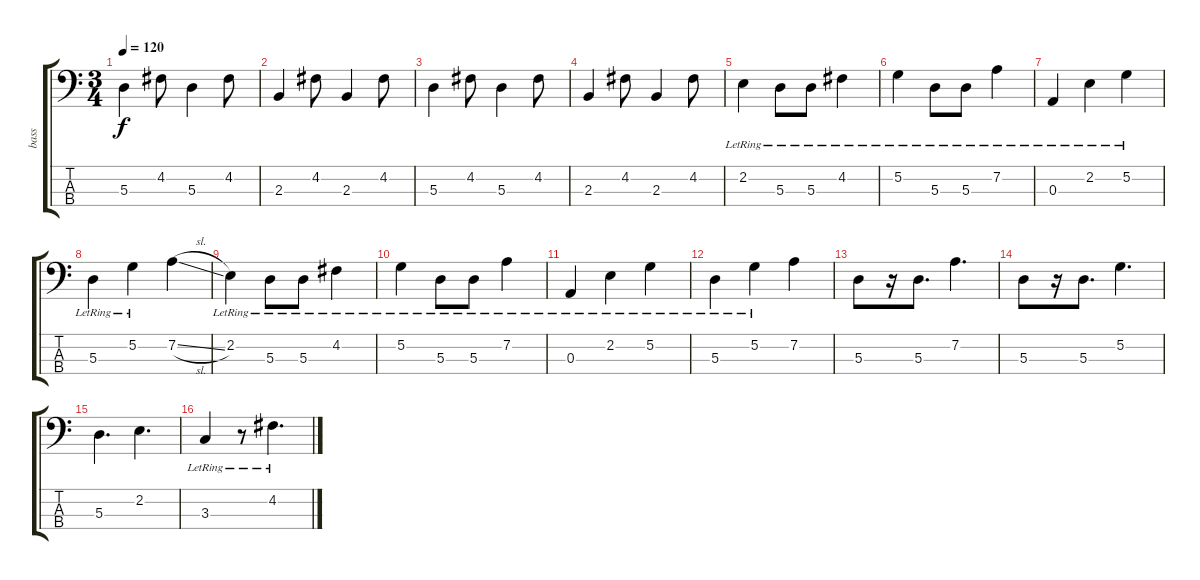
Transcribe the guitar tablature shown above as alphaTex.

\track ("bass" "bass") {instrument electricbassfinger}
\staff {score tabs}
\tuning (G2 D2 A1 E1) {hide}
\ts (3 4)
\tempo 120
\clef f4
\ks c
5.3.4{dy f} 4.2.8 5.3.4 4.2.8 |
2.3.4 4.2.8 2.3.4 4.2.8 |
5.3.4 4.2.8 5.3.4 4.2.8 |
2.3.4 4.2.8 2.3.4 4.2.8 |
2.2{lr}.4 5.3{lr}.8 5.3{lr}.8 4.2{lr}.4 |
5.2{lr}.4 5.3{lr}.8 5.3{lr}.8 7.2{lr}.4 |
0.3{lr}.4 2.2{lr}.4 5.2{lr}.4 |
5.3{lr}.4 5.2{lr}.4 7.2{sl}.4 |
2.2{lr}.4 5.3{lr}.8 5.3{lr}.8 4.2{lr}.4 |
5.2{lr}.4 5.3{lr}.8 5.3{lr}.8 7.2{lr}.4 |
0.3{lr}.4 2.2{lr}.4 5.2{lr}.4 |
5.3{lr}.4 5.2{lr}.4 7.2.4 |
5.3.8 r.16 5.3.8{d} 7.2.4{d} |
5.3.8 r.16 5.3.8{d} 5.2.4{d} |
5.3.4{d} 2.2.4{d} |
3.3{lr}.4 r.8 4.2{lr}.4{d}
